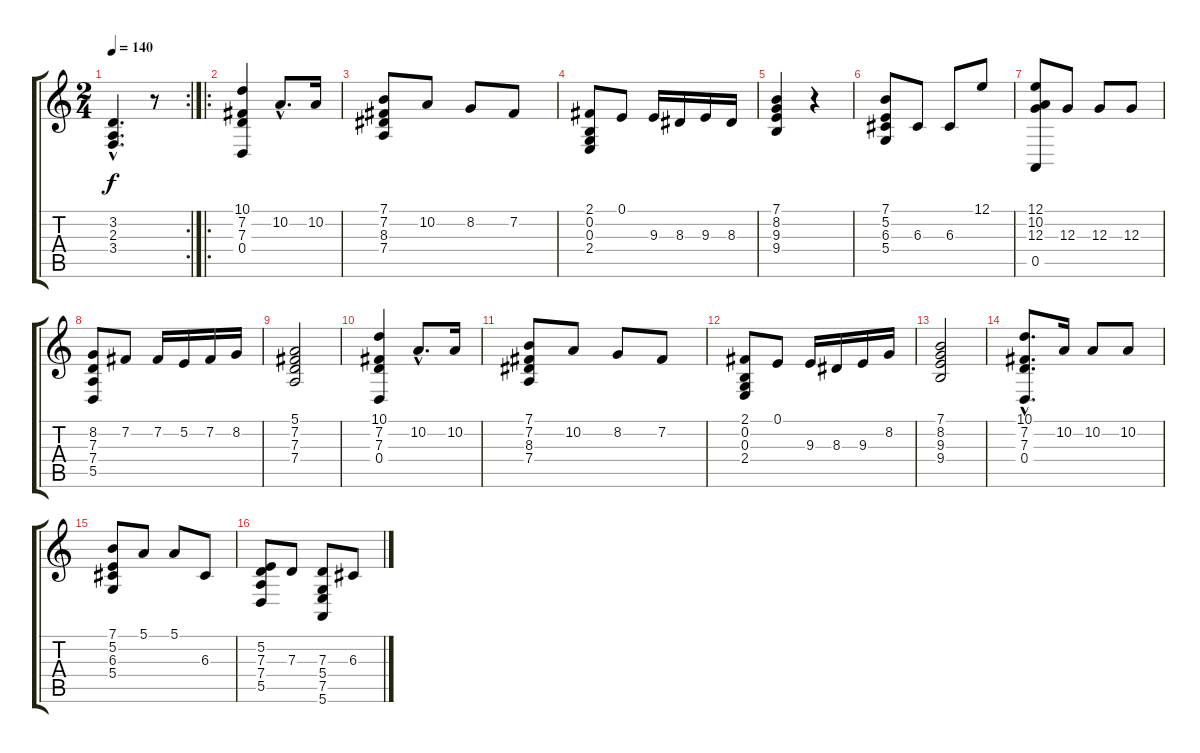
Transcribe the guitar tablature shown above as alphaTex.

\track "" {instrument brightacousticpiano}
\staff {score tabs}
\tuning (E4 B3 G3 D3 A2 E2) {hide}
\rc 2
\ts (2 4)
\tempo 140
\clef g2
\ks c
(3.2{hac} 2.3{hac} 3.4{hac}).4{d dy f} r.8 |
\ro
(10.1 7.2 7.3 0.4).4 10.2{hac}.8{d} 10.2.16 |
(7.1 7.2 8.3 7.4).8 10.2.8 8.2.8 7.2.8 |
(2.1 0.2 0.3 2.4).8 0.1.8 9.3.16 8.3.16 9.3.16 8.3.16 |
(7.1 8.2 9.3 9.4).4 r.4 |
(7.1 5.2 6.3 5.4).8 6.3.8 6.3.8 12.1.8 |
(12.1 10.2 12.3 0.5).8 12.3.8 12.3.8 12.3.8 |
(8.2 7.3 7.4 5.5).8 7.2.8 7.2.16 5.2.16 7.2.16 8.2.16 |
(5.1 7.2 7.3 7.4).2 |
(10.1 7.2 7.3 0.4).4 10.2{hac}.8{d} 10.2.16 |
(7.1 7.2 8.3 7.4).8 10.2.8 8.2.8 7.2.8 |
(2.1 0.2 0.3 2.4).8 0.1.8 9.3.16 8.3.16 9.3.16 8.2.16 |
(7.1 8.2 9.3 9.4).2 |
(10.1{hac} 7.2{hac} 7.3{hac} 0.4{hac}).8{d} 10.2.16 10.2.8 10.2.8 |
(7.1 5.2 6.3 5.4).8 5.1.8 5.1.8 6.3.8 |
(5.2 7.3 7.4 5.5).8 7.3.8 (7.3 5.4 7.5 5.6).8 6.3.8
